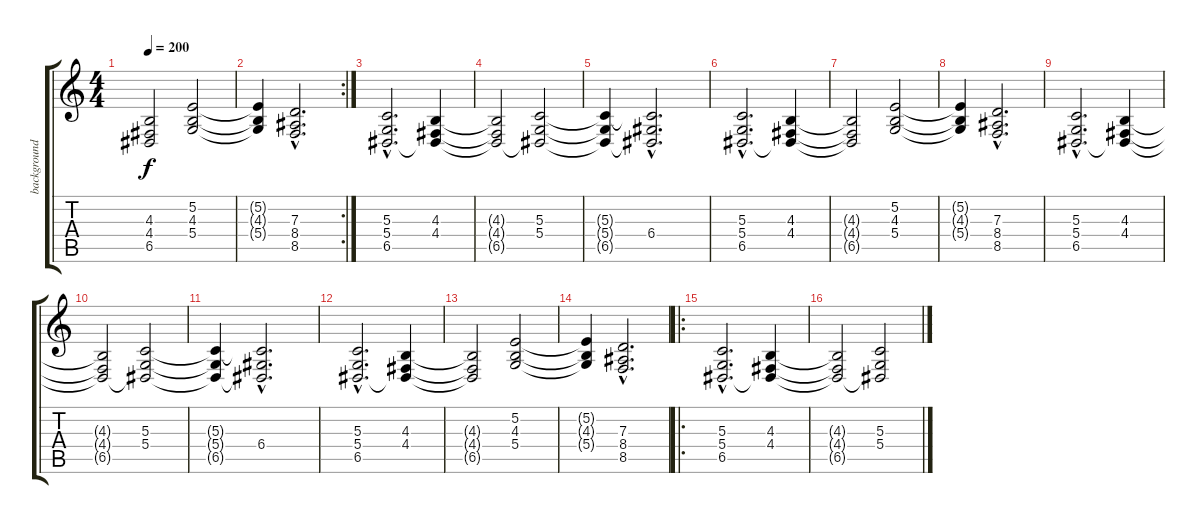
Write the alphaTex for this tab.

\track ("background keyboard" "background") {instrument stringensemble1}
\staff {score tabs}
\tuning (E4 B3 G3 D3 A2 E2) {hide}
\ts (4 4)
\tempo 200
\clef g2
\ks c
(4.3{t} 4.4{t} 6.5{t}).2{dy f} (5.2 4.3 5.4).2 |
\rc 2
(5.2{t} 4.3{t} 5.4{t}).4 (7.3{hac} 8.4{hac} 8.5{hac}).2{d} |
(5.3{hac} 5.4{hac} 6.5{hac}).2{d} (4.3 4.4 6.5{t}).4 |
(4.3{t} 4.4{t} 6.5{t}).2 (5.3 5.4 6.5{t}).2 |
(5.3{t} 5.4{t} 6.5{t}).4 (5.3{hac t} 6.4{hac} 6.5{hac t}).2{d} |
(5.3{hac} 5.4{hac} 6.5{hac}).2{d} (4.3 4.4 6.5{t}).4 |
(4.3{t} 4.4{t} 6.5{t}).2 (5.2 4.3 5.4).2 |
(5.2{t} 4.3{t} 5.4{t}).4 (7.3{hac} 8.4{hac} 8.5{hac}).2{d} |
(5.3{hac} 5.4{hac} 6.5{hac}).2{d} (4.3 4.4 6.5{t}).4 |
(4.3{t} 4.4{t} 6.5{t}).2 (5.3 5.4 6.5{t}).2 |
(5.3{t} 5.4{t} 6.5{t}).4 (5.3{hac t} 6.4{hac} 6.5{hac t}).2{d} |
(5.3{hac} 5.4{hac} 6.5{hac}).2{d} (4.3 4.4 6.5{t}).4 |
(4.3{t} 4.4{t} 6.5{t}).2 (5.2 4.3 5.4).2 |
(5.2{t} 4.3{t} 5.4{t}).4 (7.3{hac} 8.4{hac} 8.5{hac}).2{d} |
\ro
(5.3{hac} 5.4{hac} 6.5{hac}).2{d} (4.3 4.4 6.5{t}).4 |
(4.3{t} 4.4{t} 6.5{t}).2 (5.3 5.4 6.5{t}).2
